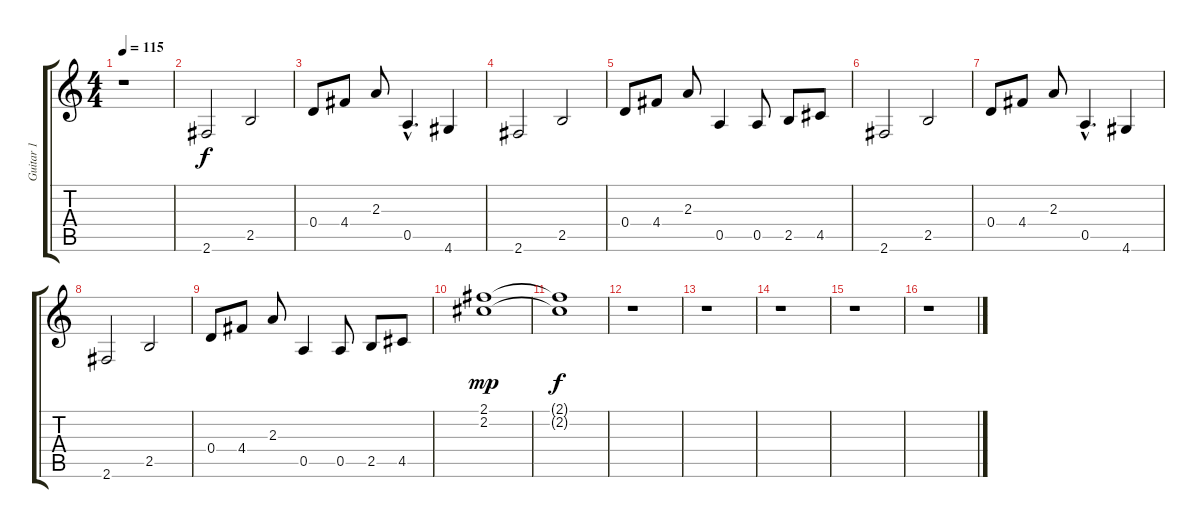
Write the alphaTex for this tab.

\track ("Guitar 1" "Guitar 1") {instrument distortionguitar}
\staff {score tabs}
\tuning (E4 B3 G3 D3 A2 E2) {hide}
\ts (4 4)
\tempo 115
\clef g2
\ks c
r.1{dy f instrument distortionguitar} |
2.6.2 2.5.2 |
0.4.8 4.4.8 2.3.8 0.5{hac}.4{d} 4.6.4 |
2.6.2 2.5.2 |
0.4.8 4.4.8 2.3.8 0.5.4 0.5.8 2.5.8 4.5.8 |
2.6.2 2.5.2 |
0.4.8 4.4.8 2.3.8 0.5{hac}.4{d} 4.6.4 |
2.6.2 2.5.2 |
0.4.8 4.4.8 2.3.8 0.5.4 0.5.8 2.5.8 4.5.8 |
(2.1 2.2).1{dy mp} |
(2.1{t} 2.2{t}).1{dy f} |
r.1 |
r.1 |
r.1 |
r.1 |
r.1
